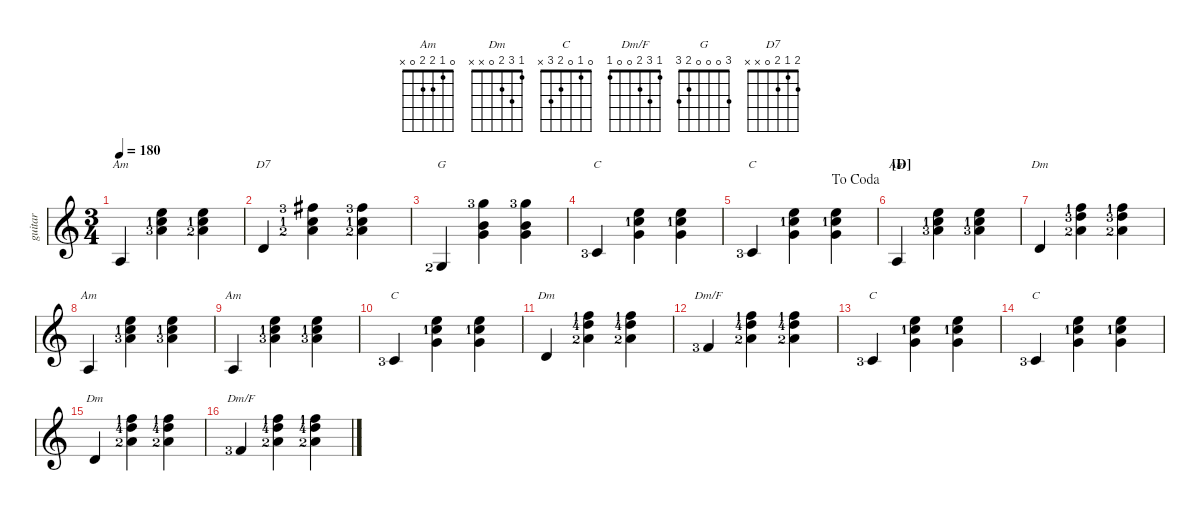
\defaultSystemsLayout 5
\hideDynamics
\bracketExtendMode groupsimilarinstruments
\multiTrackTrackNamePolicy allsystems
\otherSystemsTrackNameOrientation horizontal
\track (" Guitar  " "guitar ") {instrument acousticguitarnylon}
\staff {score}
\tuning (E4 B3 G3 D3 A2 E2)
\chord ("Am" 0 1 2 2 0 x) {showfingering false}
\chord ("Dm" 1 3 2 0 x x) {showfingering false}
\chord ("C" 0 1 0 2 3 x) {showfingering false}
\chord ("Dm/F" 1 3 2 0 0 1) {showfingering false}
\chord ("G" 3 0 0 0 2 3) {showfingering false}
\chord ("D7" 2 1 2 0 x x) {showfingering false}
\ts (3 4)
\tempo 180
\clef g2
\ks c
0.5.4{ch "Am" dy mf beam Up} (0.1 1.2{lf 2} 2.3{lf 4}).4{beam Down} (0.1 1.2{lf 2} 2.3{lf 3}).4{beam Down} |
0.4.4{ch "D7" beam Up} (2.1{lf 4 acc #} 1.2{lf 2} 2.3{lf 3}).4{beam Down} (2.1{lf 4 acc #} 1.2{lf 2} 2.3{lf 3}).4{beam Down} |
3.6{lf 3}.4{ch "G" beam Up} (3.1{lf 4} 0.2 0.3).4{beam Down} (3.1{lf 4} 0.2 0.3).4{beam Down} |
3.5{lf 4}.4{ch "C" beam Up} (0.1 1.2{lf 2} 0.3).4{beam Down} (0.1 1.2{lf 2} 0.3).4{beam Down} |
\jump dacoda
3.5{lf 4}.4{ch "C" beam Up} (0.1 1.2{lf 2} 0.3).4{beam Down} (0.1 1.2{lf 2} 0.3).4{beam Down} |
\section ("D" "")
0.5.4{ch "Am" beam Up} (0.1 1.2{lf 2} 2.3{lf 4}).4{beam Down} (0.1 1.2{lf 2} 2.3{lf 4}).4{beam Down} |
0.4.4{ch "Dm" beam Up} (1.1{lf 2} 2.3{lf 3} 3.2{lf 4}).4{beam Down} (1.1{lf 2} 2.3{lf 3} 3.2{lf 4}).4{beam Down} |
0.5.4{ch "Am" beam Up} (0.1 1.2{lf 2} 2.3{lf 4}).4{beam Down} (0.1 1.2{lf 2} 2.3{lf 4}).4{beam Down} |
0.5.4{ch "Am" beam Up} (0.1 1.2{lf 2} 2.3{lf 4}).4{beam Down} (0.1 1.2{lf 2} 2.3{lf 4}).4{beam Down} |
3.5{lf 4}.4{ch "C" beam Up} (0.1 1.2{lf 2} 0.3).4{beam Down} (0.1 1.2{lf 2} 0.3).4{beam Down} |
0.4.4{ch "Dm" beam Up} (1.1{lf 2} 2.3{lf 3} 3.2{lf 5}).4{beam Down} (1.1{lf 2} 2.3{lf 3} 3.2{lf 5}).4{beam Down} |
3.4{lf 4}.4{ch "Dm/F" beam Up} (1.1{lf 2} 2.3{lf 3} 3.2{lf 5}).4{beam Down} (1.1{lf 2} 2.3{lf 3} 3.2{lf 5}).4{beam Down} |
3.5{lf 4}.4{ch "C" beam Up} (0.1 1.2{lf 2} 0.3).4{beam Down} (0.1 1.2{lf 2} 0.3).4{beam Down} |
3.5{lf 4}.4{ch "C" beam Up} (0.1 1.2{lf 2} 0.3).4{beam Down} (0.1 1.2{lf 2} 0.3).4{beam Down} |
0.4.4{ch "Dm" beam Up} (1.1{lf 2} 2.3{lf 3} 3.2{lf 5}).4{beam Down} (1.1{lf 2} 2.3{lf 3} 3.2{lf 5}).4{beam Down} |
3.4{lf 4}.4{ch "Dm/F" beam Up} (1.1{lf 2} 2.3{lf 3} 3.2{lf 5}).4{beam Down} (1.1{lf 2} 2.3{lf 3} 3.2{lf 5}).4{beam Down}
